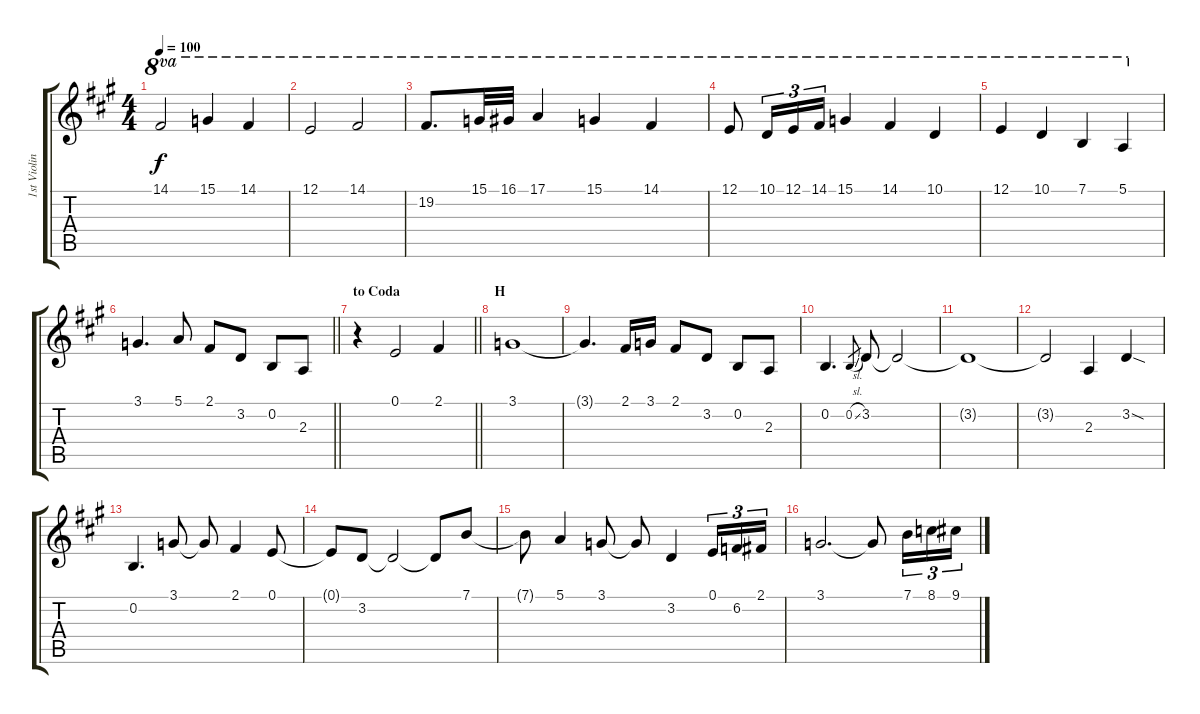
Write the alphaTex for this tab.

\track ("1st Violin" "1st Violin") {instrument violin}
\staff {score tabs}
\tuning (E4 B3 G3 D3 A2 E2) {hide}
\ts (4 4)
\tempo 100
\clef g2
\ks a
14.1.2{ot 8va dy f} 15.1.4{ot 8va} 14.1.4{ot 8va} |
12.1.2{ot 8va} 14.1.2{ot 8va} |
19.2.8{d ot 8va} 15.1.32{ot 8va} 16.1.32{ot 8va} 17.1.4{ot 8va} 15.1.4{ot 8va} 14.1.4{ot 8va} |
12.1.8{ot 8va} 10.1.16{tu (3 2) ot 8va} 12.1.16{tu (3 2) ot 8va} 14.1.16{tu (3 2) ot 8va} 15.1.4{ot 8va} 14.1.4{ot 8va} 10.1.4{ot 8va} |
12.1.4{ot 8va} 10.1.4{ot 8va} 7.1.4{ot 8va} 5.1.4{ot 8va} |
\barLineRight lightlight
3.1.4{d} 5.1.8 2.1.8{volume 14} 3.2.8 0.2.8 2.3.8 |
\section ("" "to Coda")
\barLineRight lightlight
r.4 0.1.2{volume 8} 2.1.4{volume 11} |
\section ("" "H")
3.1.1 |
3.1{t}.4{d} 2.1.16 3.1.16 2.1.8 3.2.8 0.2.8 2.3.8 |
0.2.4{d} 0.2{sl}.8{gr} 3.2.8 3.2{t}.2 |
3.2{t}.1 |
3.2{t}.2 2.3.4 3.2{sod}.4 |
0.2.4{d} 3.1.8 3.1{t}.8 2.1.4 0.1.8 |
0.1{t}.8 3.2.8 3.2{t}.2 3.2{t}.8 7.1.8 |
7.1{t}.8 5.1.4 3.1.8 3.1{t}.8 3.2.4 0.1.16{tu (3 2)} 6.2.16{tu (3 2)} 2.1.16{tu (3 2)} |
3.1.2{d} 3.1{t}.8 7.1.16{tu (3 2)} 8.1.16{tu (3 2)} 9.1.16{tu (3 2)}
